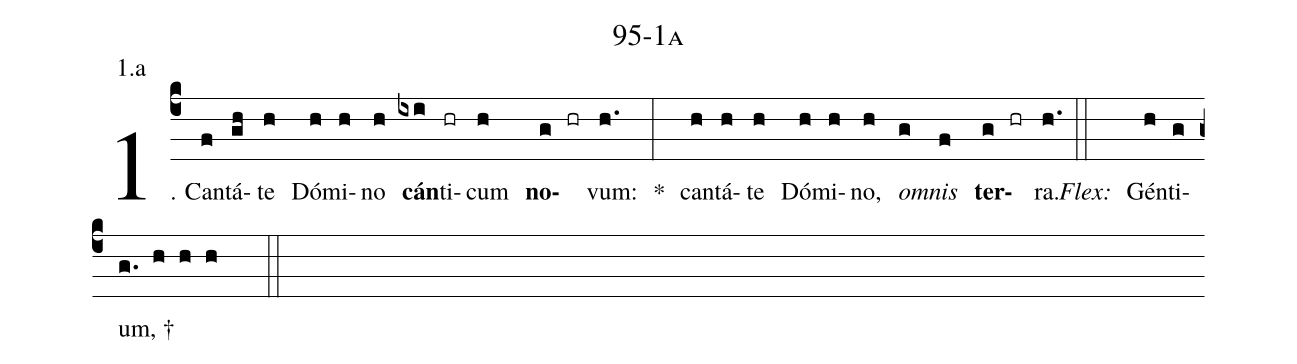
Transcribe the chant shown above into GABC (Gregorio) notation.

name: 95-1a;
annotation: 1.a;
%%
(c4)1. Can(f)tá(gh)te(h) Dó(h)mi(h)no(h) <b>cán</b>(ixi)ti(hr)cum(h) <b>no</b>(g hr)vum:(h.) *(:) can(h)tá(h)te(h) Dó(h)mi(h)no,(h) <i>om</i>(g)<i>nis</i>(f) <b>ter</b>(g hr)ra.(h.) (::)
<i>Flex:</i>()  Gén(h)ti(g)um, †(g. h h h  ::)
